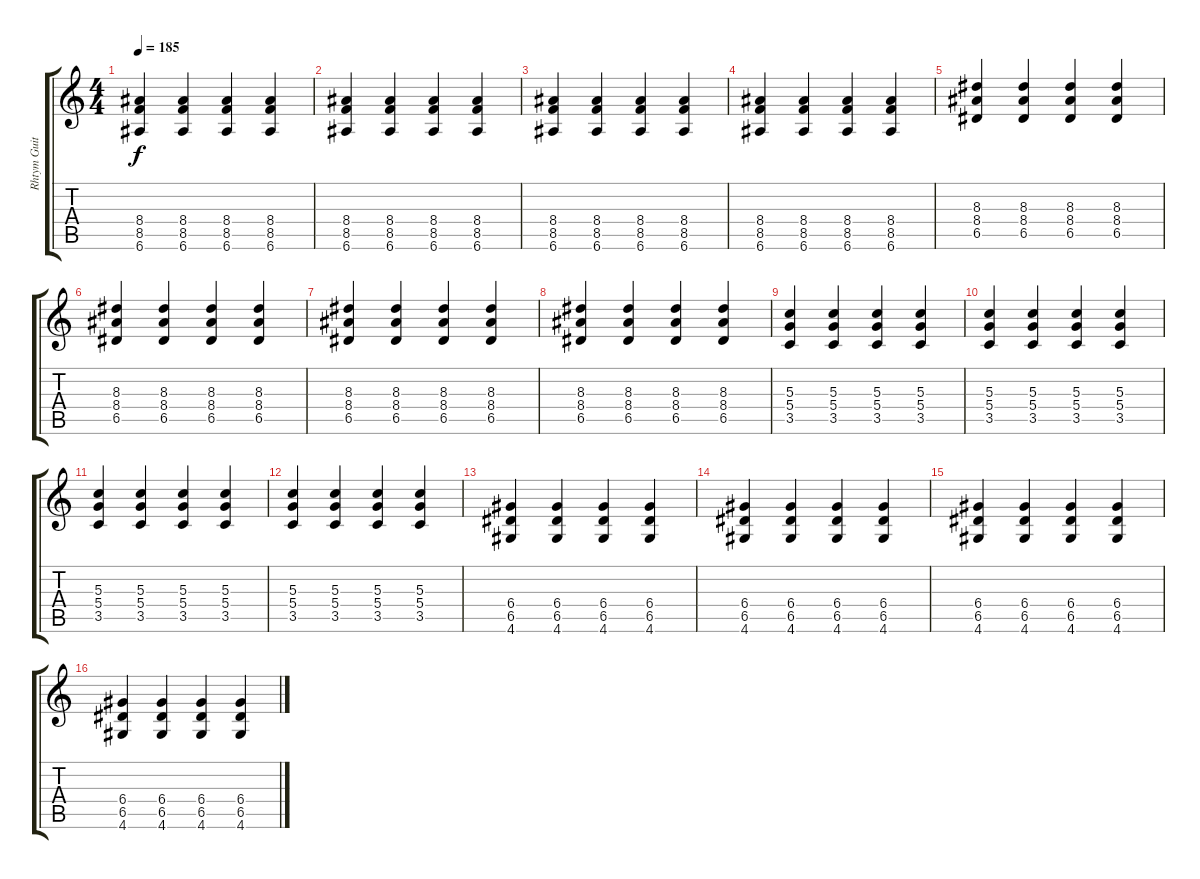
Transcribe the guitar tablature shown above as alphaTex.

\track ("Rhtym Guitar 2" "Rhtym Guit") {instrument acousticguitarsteel}
\staff {score tabs}
\tuning (E4 B3 G3 D3 A2 E2) {hide}
\ts (4 4)
\tempo 185
\clef g2
\ks c
(8.4 8.5 6.6).4{dy f} (8.4 8.5 6.6).4 (8.4 8.5 6.6).4 (8.4 8.5 6.6).4 |
(8.4 8.5 6.6).4 (8.4 8.5 6.6).4 (8.4 8.5 6.6).4 (8.4 8.5 6.6).4 |
(8.4 8.5 6.6).4 (8.4 8.5 6.6).4 (8.4 8.5 6.6).4 (8.4 8.5 6.6).4 |
(8.4 8.5 6.6).4 (8.4 8.5 6.6).4 (8.4 8.5 6.6).4 (8.4 8.5 6.6).4 |
(8.3 8.4 6.5).4 (8.3 8.4 6.5).4 (8.3 8.4 6.5).4 (8.3 8.4 6.5).4 |
(8.3 8.4 6.5).4 (8.3 8.4 6.5).4 (8.3 8.4 6.5).4 (8.3 8.4 6.5).4 |
(8.3 8.4 6.5).4 (8.3 8.4 6.5).4 (8.3 8.4 6.5).4 (8.3 8.4 6.5).4 |
(8.3 8.4 6.5).4 (8.3 8.4 6.5).4 (8.3 8.4 6.5).4 (8.3 8.4 6.5).4 |
(5.3 5.4 3.5).4 (5.3 5.4 3.5).4 (5.3 5.4 3.5).4 (5.3 5.4 3.5).4 |
(5.3 5.4 3.5).4 (5.3 5.4 3.5).4 (5.3 5.4 3.5).4 (5.3 5.4 3.5).4 |
(5.3 5.4 3.5).4 (5.3 5.4 3.5).4 (5.3 5.4 3.5).4 (5.3 5.4 3.5).4 |
(5.3 5.4 3.5).4 (5.3 5.4 3.5).4 (5.3 5.4 3.5).4 (5.3 5.4 3.5).4 |
(6.4 6.5 4.6).4 (6.4 6.5 4.6).4 (6.4 6.5 4.6).4 (6.4 6.5 4.6).4 |
(6.4 6.5 4.6).4 (6.4 6.5 4.6).4 (6.4 6.5 4.6).4 (6.4 6.5 4.6).4 |
(6.4 6.5 4.6).4 (6.4 6.5 4.6).4 (6.4 6.5 4.6).4 (6.4 6.5 4.6).4 |
(6.4 6.5 4.6).4 (6.4 6.5 4.6).4 (6.4 6.5 4.6).4 (6.4 6.5 4.6).4
